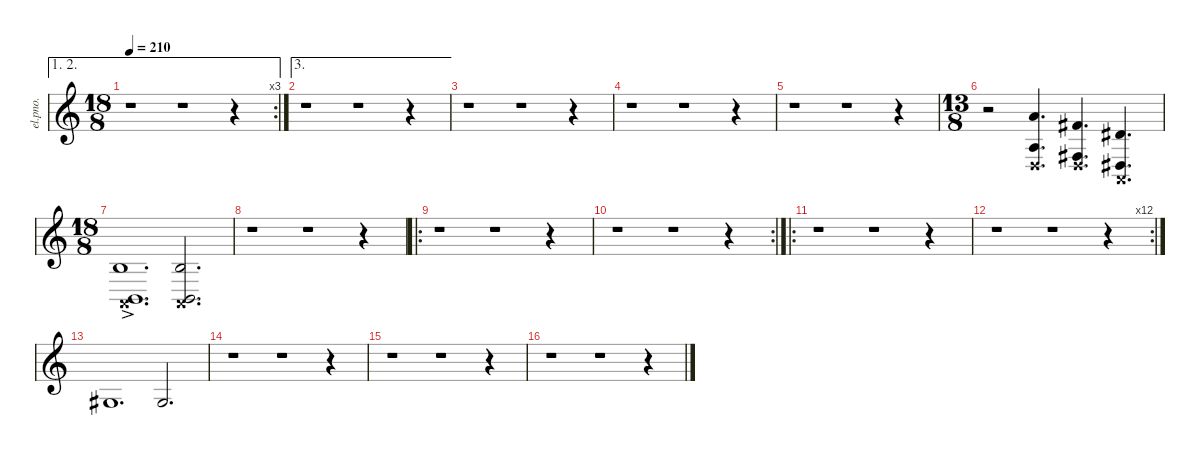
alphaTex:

\defaultSystemsLayout 4
\hideDynamics
\bracketExtendMode nobrackets
\otherSystemsTrackNameOrientation horizontal
\track ("Elec. Piano Fills" "el.pno.") {instrument electricpiano1}
\staff {score}
\tuning (E4 B3 G3 D3 A2 E2)
\ae (1 2)
\rc 3
\ts (18 8)
\tempo 210
\clef g2
\ks c
r.1{dy f beam Down} r.1{beam Down} r.4{beam Down} |
\ae 3
r.1{beam Down} r.1{beam Down} r.4{beam Down} |
r.1{beam Down} r.1{beam Down} r.4{beam Down} |
r.1{beam Down} r.1{beam Down} r.4{beam Down} |
r.1{beam Down} r.1{beam Down} r.4{beam Down} |
\ts (13 8)
r.2{beam Down} (14.3 0.4{x} 12.5).4{d beam Up} (11.3{acc #} 0.4{x} 9.5{acc #}).4{d beam Up} (13.4{acc #} 0.5{x} 11.6{acc #}).4{d beam Up} |
\ts (18 8)
(9.4{ac} 0.5{x} 7.6{ac}).1{d beam Up} (9.4 0.5{x} 7.6).2{d beam Up} |
r.1{beam Down} r.1{beam Down} r.4{beam Down} |
\ro
r.1{beam Down} r.1{beam Down} r.4{beam Down} |
\rc 2
r.1{beam Down} r.1{beam Down} r.4{beam Down} |
\ro
r.1{beam Down} r.1{beam Down} r.4{beam Down} |
\rc 12
r.1{beam Down} r.1{beam Down} r.4{beam Down} |
6.4{acc #}.1{d beam Up} 6.4{acc #}.2{d beam Up} |
r.1{beam Down} r.1{beam Down} r.4{beam Down} |
r.1{beam Down} r.1{beam Down} r.4{beam Down} |
r.1{beam Down} r.1{beam Down} r.4{beam Down}
